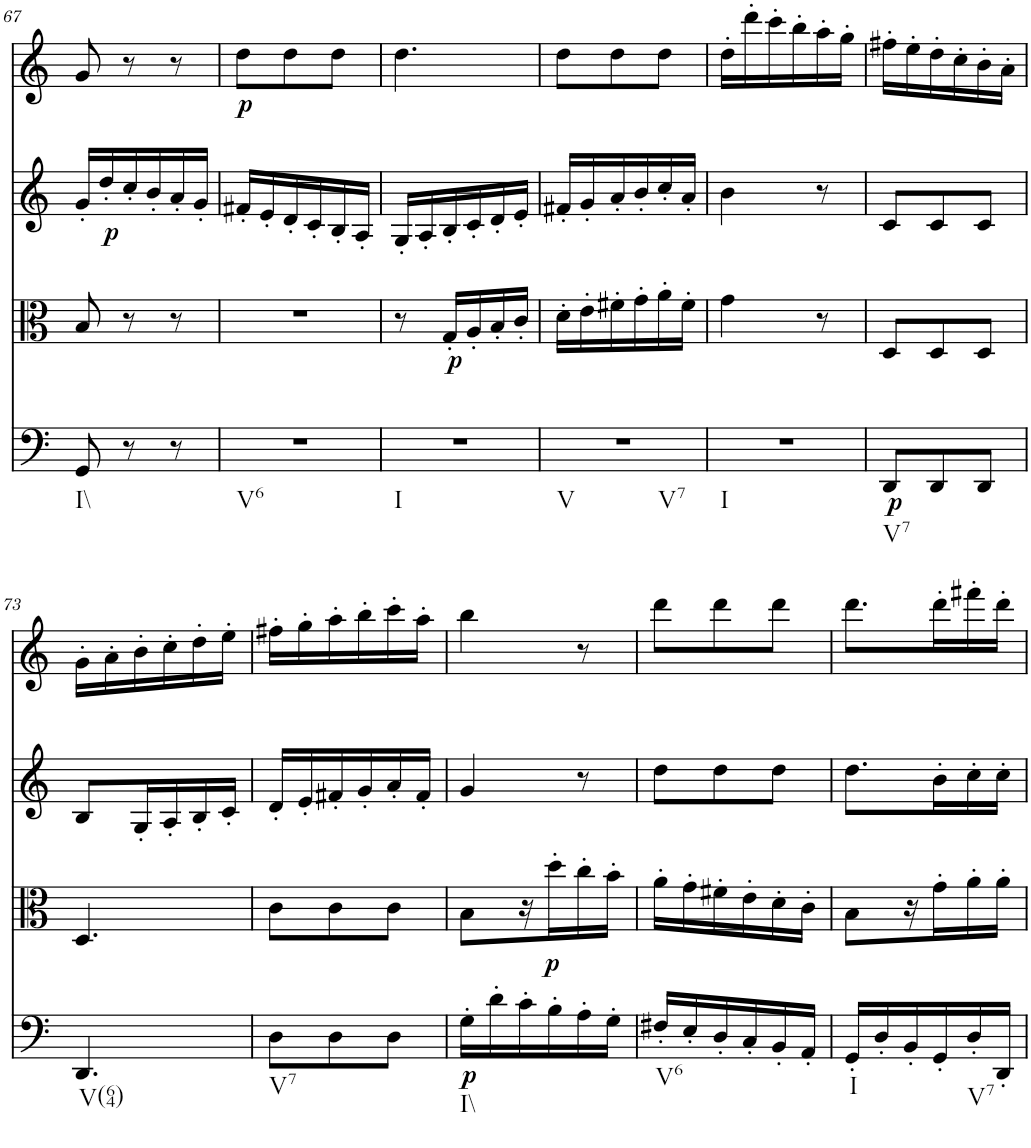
**kern	**dynam	**kern	**dynam	**kern	**dynam	**kern	**dynam
*part4	*part4	*part3	*part3	*part2	*part2	*part1	*part1
*staff4	*staff4	*staff3	*staff3	*staff2	*staff2	*staff1	*staff1
*I"Violoncello	*	*I"Viola	*	*I"Violin II	*	*I"Violin I	*
!!LO:PB:g=z
*clefF4	*	*clefC3	*	*clefG2	*	*clefG2	*
*k[]	*	*k[]	*	*k[]	*	*k[]	*
*M3/8	*	*M3/8	*	*M3/8	*	*M3/8	*
=67	=67	=67	=67	=67	=67	=67	=67
!LO:TX:b:t=I\\	!	!	!	!	!	!	!
8GG/	.	8B/	.	16g'/LL	.	8g/	.
!	!	!	!	!	!LO:DY:b	!	!
.	.	.	.	16dd'/	p	.	.
8r	.	8r	.	16cc'/	.	8r	.
.	.	.	.	16b'/	.	.	.
8r	.	8r	.	16a'/	.	8r	.
.	.	.	.	16g'/JJ	.	.	.
=68	=68	=68	=68	=68	=68	=68	=68
!LO:TX:b:t=V6	!	!	!	!	!	!	!
!	!	!	!	!	!	!	!LO:DY:b
4.r	.	4.r	.	16f#X'/LL	.	8dd\L	p
.	.	.	.	16e'/	.	.	.
.	.	.	.	16d'/	.	8dd\	.
.	.	.	.	16c'/	.	.	.
.	.	.	.	16B'/	.	8dd\J	.
.	.	.	.	16A'/JJ	.	.	.
=69	=69	=69	=69	=69	=69	=69	=69
!LO:TX:b:t=I	!	!	!	!	!	!	!
4.r	.	8r	.	16G'/LL	.	4.dd\	.
.	.	.	.	16A'/	.	.	.
!	!	!	!LO:DY:b	!	!	!	!
.	.	16G'/LL	p	16B'/	.	.	.
.	.	16A'/	.	16c'/	.	.	.
.	.	16B'/	.	16d'/	.	.	.
.	.	16c'/JJ	.	16e'/JJ	.	.	.
=70	=70	=70	=70	=70	=70	=70	=70
!LO:TX:b:t=V	!	!	!	!	!	!	!
!LO:TX:b:t=V7	!	!	!	!	!	!	!
4.r	.	16d'\LL	.	16f#X'/LL	.	8dd\L	.
.	.	16e'\	.	16g'/	.	.	.
.	.	16f#X'\	.	16a'/	.	8dd\	.
.	.	16g'\	.	16b'/	.	.	.
.	.	16a'\	.	16cc'/	.	8dd\J	.
.	.	16f#'\JJ	.	16a'/JJ	.	.	.
=71	=71	=71	=71	=71	=71	=71	=71
!LO:TX:b:t=I	!	!	!	!	!	!	!
4.r	.	4g\	.	4b\	.	16dd'\LL	.
.	.	.	.	.	.	16ddd'\	.
.	.	.	.	.	.	16ccc'\	.
.	.	.	.	.	.	16bb'\	.
.	.	8r	.	8r	.	16aa'\	.
.	.	.	.	.	.	16gg'\JJ	.
=72	=72	=72	=72	=72	=72	=72	=72
!LO:TX:b:t=V7	!	!	!	!	!	!	!
!	!LO:DY:b	!	!	!	!	!	!
8DD/L	p	8D/L	.	8c/L	.	16ff#X'\LL	.
.	.	.	.	.	.	16ee'\	.
8DD/	.	8D/	.	8c/	.	16dd'\	.
.	.	.	.	.	.	16cc'\	.
8DD/J	.	8D/J	.	8c/J	.	16b'\	.
.	.	.	.	.	.	16a'\JJ	.
!!LO:LB:g=z
=73	=73	=73	=73	=73	=73	=73	=73
!LO:TX:b:t=V(64)	!	!	!	!	!	!	!
4.DD/	.	4.D/	.	8B/L	.	16g'\LL	.
.	.	.	.	.	.	16a'\	.
.	.	.	.	16G'/L	.	16b'\	.
.	.	.	.	16A'/	.	16cc'\	.
.	.	.	.	16B'/	.	16dd'\	.
.	.	.	.	16c'/JJ	.	16ee'\JJ	.
=74	=74	=74	=74	=74	=74	=74	=74
!LO:TX:b:t=V7	!	!	!	!	!	!	!
8D\L	.	8c\L	.	16d'/LL	.	16ff#X'\LL	.
.	.	.	.	16e'/	.	16gg'\	.
8D\	.	8c\	.	16f#X'/	.	16aa'\	.
.	.	.	.	16g'/	.	16bb'\	.
8D\J	.	8c\J	.	16a'/	.	16ccc'\	.
.	.	.	.	16f#'/JJ	.	16aa'\JJ	.
=75	=75	=75	=75	=75	=75	=75	=75
!LO:TX:b:t=I\\	!	!	!	!	!	!	!
!	!LO:DY:b	!	!	!	!	!	!
16G'\LL	p	8B\L	.	4g/	.	4bb\	.
16d'\	.	.	.	.	.	.	.
16c'\	.	16r	.	.	.	.	.
!	!	!	!LO:DY:b	!	!	!	!
16B'\	.	16dd'\	p	.	.	.	.
16A'\	.	16cc'\	.	8r	.	8r	.
16G'\JJ	.	16b'\JJ	.	.	.	.	.
=76	=76	=76	=76	=76	=76	=76	=76
!LO:TX:b:t=V6	!	!	!	!	!	!	!
16F#X'/LL	.	16a'\LL	.	8dd\L	.	8ddd\L	.
16E'/	.	16g'\	.	.	.	.	.
16D'/	.	16f#X'\	.	8dd\	.	8ddd\	.
16C'/	.	16e'\	.	.	.	.	.
16BB'/	.	16d'\	.	8dd\J	.	8ddd\J	.
16AA'/JJ	.	16c'\JJ	.	.	.	.	.
=77	=77	=77	=77	=77	=77	=77	=77
!LO:TX:b:t=I	!	!	!	!	!	!	!
16GG'/LL	.	8B\L	.	8.dd\L	.	8.ddd\L	.
16D'/	.	.	.	.	.	.	.
16BB'/	.	16r	.	.	.	.	.
16GG'/	.	16g'\	.	16b'\L	.	16ddd'\L	.
!LO:TX:b:t=V7	!	!	!	!	!	!	!
16D'/	.	16a'\	.	16cc'\	.	16fff#X'\	.
16DD'/JJ	.	16a'\JJ	.	16cc'\JJ	.	16ddd'\JJ	.
=	=	=	=	=	=	=	=
*-	*-	*-	*-	*-	*-	*-	*-
